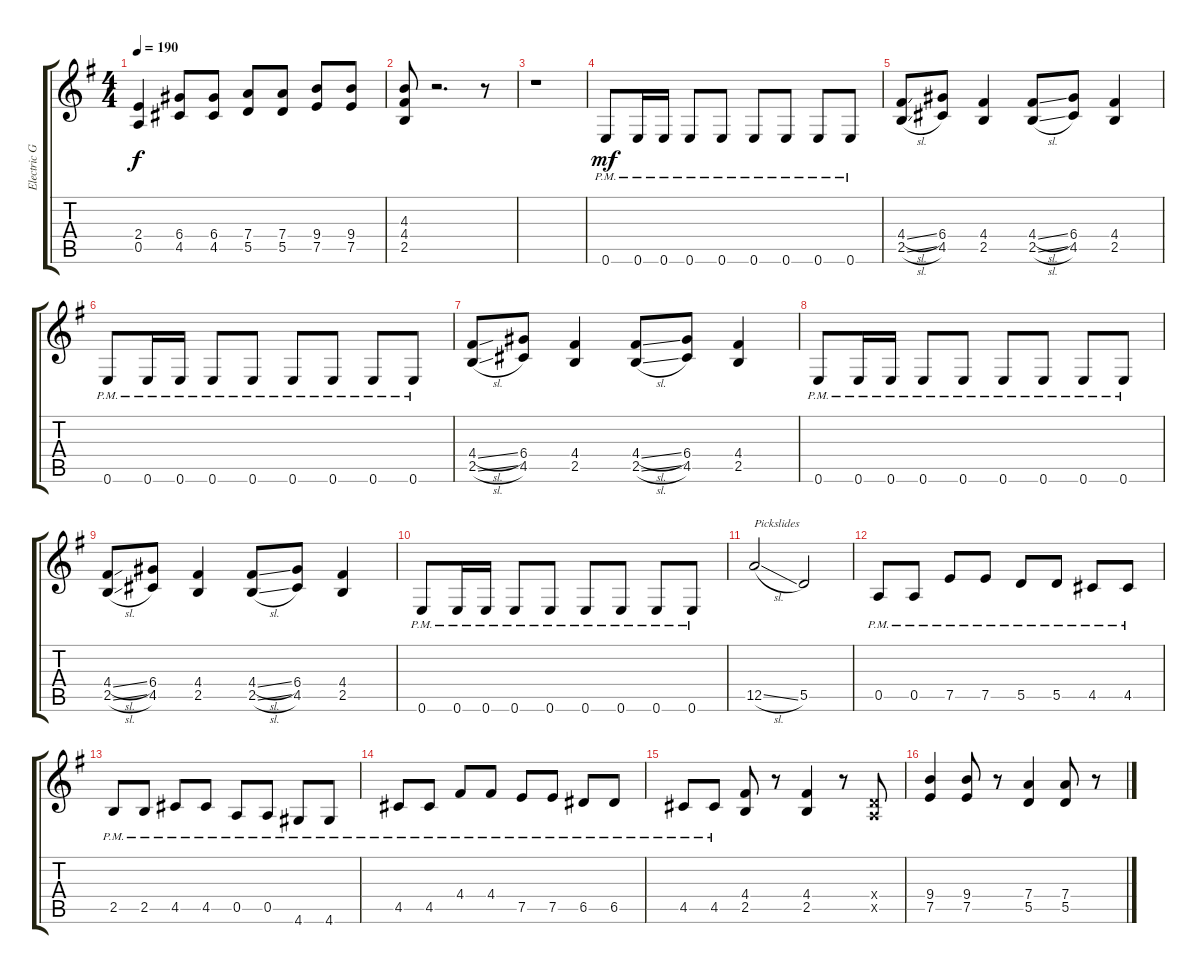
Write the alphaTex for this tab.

\track ("Electric Guitar (Drive)" "Electric G") {instrument overdrivenguitar}
\staff {score tabs}
\tuning (E4 B3 G3 D3 A2 E2) {hide}
\ts (4 4)
\tempo 190
\clef g2
\ks eminor
(2.4 0.5).4{dy f} (6.4 4.5).8 (6.4 4.5).8 (7.4 5.5).8 (7.4 5.5).8 (9.4 7.5).8 (9.4 7.5).8 |
(4.3 4.4 2.5).8 r.2{d} r.8 |
r.1 |
0.6{pm}.8{dy mf} 0.6{pm}.16 0.6{pm}.16 0.6{pm}.8 0.6{pm}.8 0.6{pm}.8 0.6{pm}.8 0.6{pm}.8 0.6{pm}.8 |
(4.4{sl} 2.5{sl}).8 (6.4 4.5).8 (4.4 2.5).4 (4.4{sl} 2.5{sl}).8 (6.4 4.5).8 (4.4 2.5).4 |
0.6{pm}.8 0.6{pm}.16 0.6{pm}.16 0.6{pm}.8 0.6{pm}.8 0.6{pm}.8 0.6{pm}.8 0.6{pm}.8 0.6{pm}.8 |
(4.4{sl} 2.5{sl}).8 (6.4 4.5).8 (4.4 2.5).4 (4.4{sl} 2.5{sl}).8 (6.4 4.5).8 (4.4 2.5).4 |
0.6{pm}.8 0.6{pm}.16 0.6{pm}.16 0.6{pm}.8 0.6{pm}.8 0.6{pm}.8 0.6{pm}.8 0.6{pm}.8 0.6{pm}.8 |
(4.4{sl} 2.5{sl}).8 (6.4 4.5).8 (4.4 2.5).4 (4.4{sl} 2.5{sl}).8 (6.4 4.5).8 (4.4 2.5).4 |
0.6{pm}.8 0.6{pm}.16 0.6{pm}.16 0.6{pm}.8 0.6{pm}.8 0.6{pm}.8 0.6{pm}.8 0.6{pm}.8 0.6{pm}.8 |
12.5{sl}.2{txt "Pickslides"} 5.5.2 |
0.5{pm}.8 0.5{pm}.8 7.5{pm}.8 7.5{pm}.8 5.5{pm}.8 5.5{pm}.8 4.5{pm}.8 4.5{pm}.8 |
2.5{pm}.8 2.5{pm}.8 4.5{pm}.8 4.5{pm}.8 0.5{pm}.8 0.5{pm}.8 4.6{pm}.8 4.6{pm}.8 |
4.5{pm}.8 4.5{pm}.8 4.4{pm}.8 4.4{pm}.8 7.5{pm}.8 7.5{pm}.8 6.5{pm}.8 6.5{pm}.8 |
4.5{pm}.8 4.5{pm}.8 (4.4 2.5).8 r.8 (4.4 2.5).4 r.8 (0.4{x} 0.5{x}).8 |
(9.4 7.5).4 (9.4 7.5).8 r.8 (7.4 5.5).4 (7.4 5.5).8 r.8
